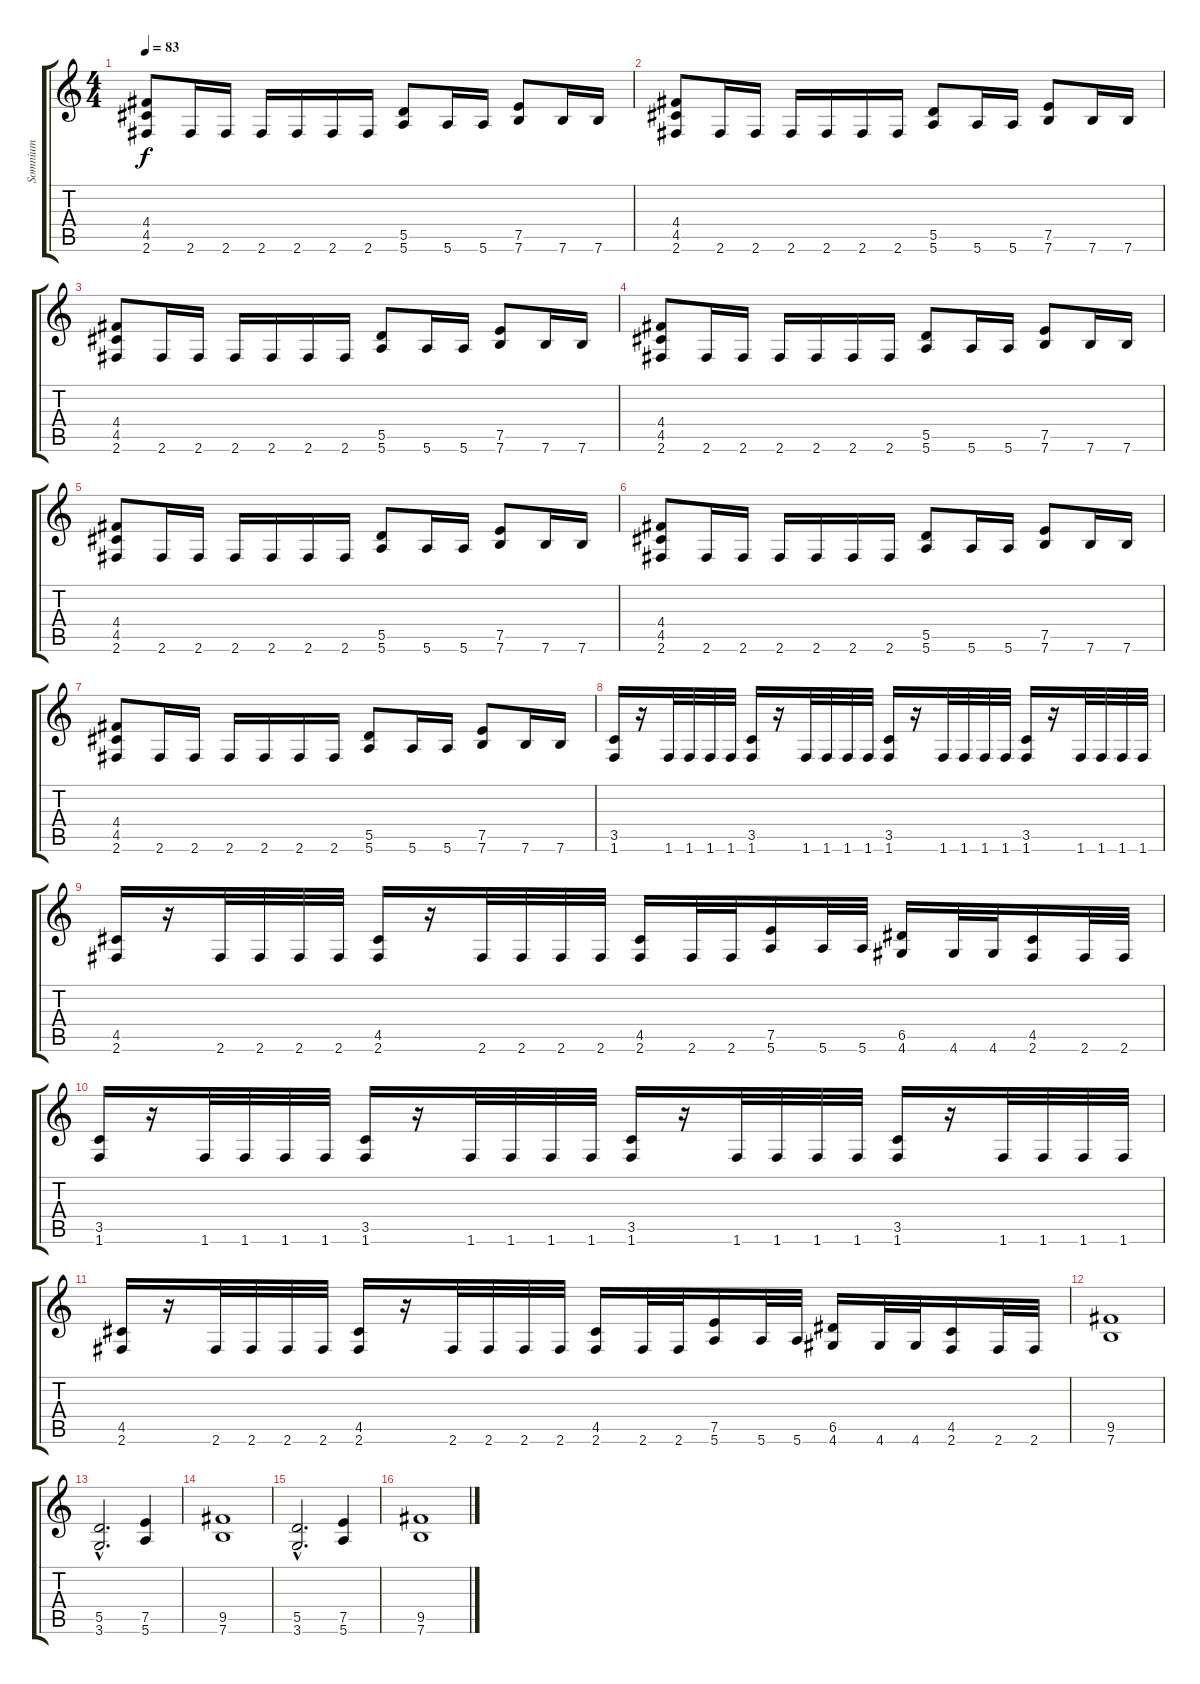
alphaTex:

\track ("Somnium" "Somnium") {instrument distortionguitar}
\staff {score tabs}
\tuning (E4 B3 G3 D3 A2 E2) {hide}
\ts (4 4)
\tempo 83
\clef g2
\ks c
(4.4 4.5 2.6).8{dy f} 2.6.16 2.6.16 2.6.16 2.6.16 2.6.16 2.6.16 (5.5 5.6).8 5.6.16 5.6.16 (7.5 7.6).8 7.6.16 7.6.16 |
(4.4 4.5 2.6).8 2.6.16 2.6.16 2.6.16 2.6.16 2.6.16 2.6.16 (5.5 5.6).8 5.6.16 5.6.16 (7.5 7.6).8 7.6.16 7.6.16 |
(4.4 4.5 2.6).8 2.6.16 2.6.16 2.6.16 2.6.16 2.6.16 2.6.16 (5.5 5.6).8 5.6.16 5.6.16 (7.5 7.6).8 7.6.16 7.6.16 |
(4.4 4.5 2.6).8 2.6.16 2.6.16 2.6.16 2.6.16 2.6.16 2.6.16 (5.5 5.6).8 5.6.16 5.6.16 (7.5 7.6).8 7.6.16 7.6.16 |
(4.4 4.5 2.6).8 2.6.16 2.6.16 2.6.16 2.6.16 2.6.16 2.6.16 (5.5 5.6).8 5.6.16 5.6.16 (7.5 7.6).8 7.6.16 7.6.16 |
(4.4 4.5 2.6).8 2.6.16 2.6.16 2.6.16 2.6.16 2.6.16 2.6.16 (5.5 5.6).8 5.6.16 5.6.16 (7.5 7.6).8 7.6.16 7.6.16 |
(4.4 4.5 2.6).8 2.6.16 2.6.16 2.6.16 2.6.16 2.6.16 2.6.16 (5.5 5.6).8 5.6.16 5.6.16 (7.5 7.6).8 7.6.16 7.6.16 |
(3.5 1.6).16 r.16 1.6.32 1.6.32 1.6.32 1.6.32 (3.5 1.6).16 r.16 1.6.32 1.6.32 1.6.32 1.6.32 (3.5 1.6).16 r.16 1.6.32 1.6.32 1.6.32 1.6.32 (3.5 1.6).16 r.16 1.6.32 1.6.32 1.6.32 1.6.32 |
(4.5 2.6).16 r.16 2.6.32 2.6.32 2.6.32 2.6.32 (4.5 2.6).16 r.16 2.6.32 2.6.32 2.6.32 2.6.32 (4.5 2.6).16 2.6.32 2.6.32 (7.5 5.6).16 5.6.32 5.6.32 (6.5 4.6).16 4.6.32 4.6.32 (4.5 2.6).16 2.6.32 2.6.32 |
(3.5 1.6).16 r.16 1.6.32 1.6.32 1.6.32 1.6.32 (3.5 1.6).16 r.16 1.6.32 1.6.32 1.6.32 1.6.32 (3.5 1.6).16 r.16 1.6.32 1.6.32 1.6.32 1.6.32 (3.5 1.6).16 r.16 1.6.32 1.6.32 1.6.32 1.6.32 |
(4.5 2.6).16 r.16 2.6.32 2.6.32 2.6.32 2.6.32 (4.5 2.6).16 r.16 2.6.32 2.6.32 2.6.32 2.6.32 (4.5 2.6).16 2.6.32 2.6.32 (7.5 5.6).16 5.6.32 5.6.32 (6.5 4.6).16 4.6.32 4.6.32 (4.5 2.6).16 2.6.32 2.6.32 |
(9.5 7.6).1 |
(5.5{hac} 3.6{hac}).2{d} (7.5 5.6).4 |
(9.5 7.6).1 |
(5.5{hac} 3.6{hac}).2{d} (7.5 5.6).4 |
(9.5 7.6).1
